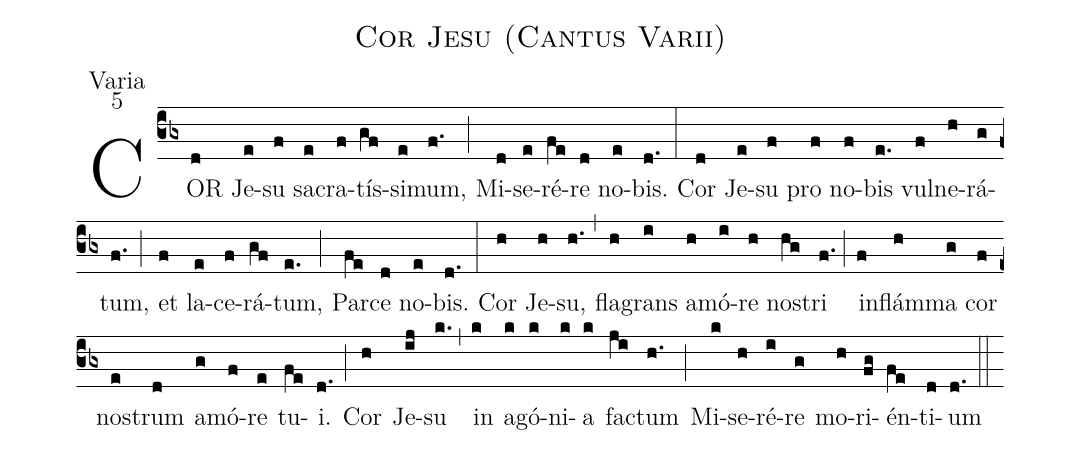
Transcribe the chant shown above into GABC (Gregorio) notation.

name:Cor Jesu (Cantus Varii);
office-part:Varia;
mode:5;
%%
(cb3) COR(d) Je(e)su(f) sa(e)cra(f)tís(gf)si(e)mum,(f.) (;) Mi(d)se(e)ré(fe)re(d) no(e)bis.(d.) (:)

Cor(d) Je(e)su(f) pro(f) no(f)bis(e.) vul(f)ne(h)rá(g)tum,(f.) (;) et(f) la(e)ce(f)rá(gf)tum,(e.) (;) Par(fe)ce(d) no(e)bis.(d.) (:)

Cor(h) Je(h)su,(h.) (,) flag(h)rans(i) a(h)mó(i)re(h) nost(hg)ri(f.) (;) in(f)flám(h)ma(g) cor(f) nost(e)rum(d) a(g)mó(f)re(e) tu(fe)i.(d.) (;)
Cor(h) Je(ij)su(k.) (,) in(k) a(k)gó(k)ni(k)a(k) fac(ji)tum(h.) (;) Mi(k)se(h)ré(i)re(g) mo(h)ri(fg)én(fe)ti(d)um(d.) (::)
